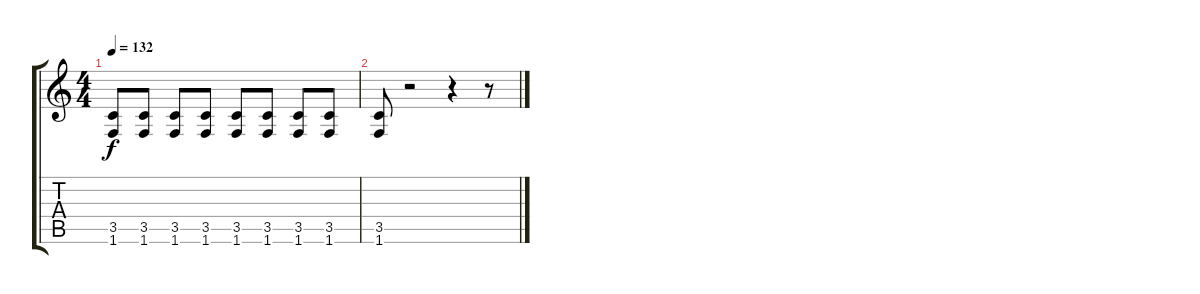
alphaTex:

\track "" {instrument distortionguitar}
\staff {score tabs}
\tuning (E4 B3 G3 D3 A2 E2) {hide}
\ts (4 4)
\tempo 132
\clef g2
\ks c
(3.5 1.6).8{dy f} (3.5 1.6).8 (3.5 1.6).8 (3.5 1.6).8 (3.5 1.6).8 (3.5 1.6).8 (3.5 1.6).8 (3.5 1.6).8 |
(3.5 1.6).8 r.2 r.4 r.8
